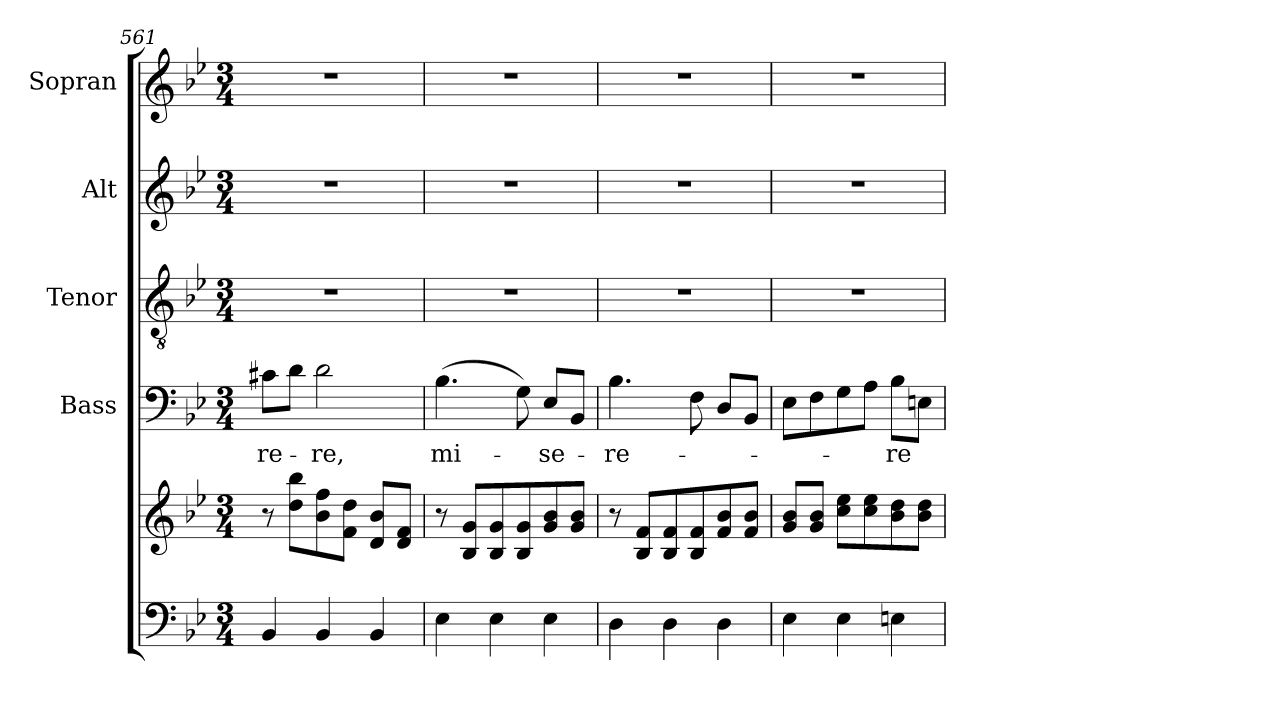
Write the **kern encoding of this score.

**kern	**kern	**kern	**text	**kern	**kern	**kern
*part5	*part5	*part4	*part4	*part3	*part2	*part1
*staff6	*staff5	*staff4	*staff4	*staff3	*staff2	*staff1
*	*	*I"Bass	*	*I"Tenor	*I"Alt	*I"Sopran
*	*	*I'B.	*	*I'T.	*I'A.	*I'S.
*clefF4	*clefG2	*clefF4	*	*clefGv2	*clefG2	*clefG2
*k[b-e-]	*k[b-e-]	*k[b-e-]	*	*k[b-e-]	*k[b-e-]	*k[b-e-]
*B-:	*B-:	*B-:	*	*B-:	*B-:	*B-:
*M3/4	*M3/4	*M3/4	*	*M3/4	*M3/4	*M3/4
=561	=561	=561	=561	=561	=561	=561
!	!	!	!LO:LY:b	!	!	!
4BB-/	8r	8c#X\L	-re-	2.r	2.r	2.r
.	8dd\ 8bb-\L	8d\J	.	.	.	.
!	!	!	!LO:LY:b	!	!	!
4BB-/	8b-\ 8ff\	2d\	-re,	.	.	.
.	8f\ 8dd\J	.	.	.	.	.
4BB-/	8d/ 8b-/L	.	.	.	.	.
.	8d/ 8f/J	.	.	.	.	.
=562	=562	=562	=562	=562	=562	=562
!	!	!	!LO:LY:b	!	!	!
4E-\	8r	(>4.B-\	mi-	2.r	2.r	2.r
.	8B-/ 8g/L	.	.	.	.	.
4E-\	8B-/ 8g/	.	.	.	.	.
.	8B-/ 8g/	8G\)	.	.	.	.
!	!	!	!LO:LY:b	!	!	!
4E-\	8g/ 8b-/	8E-/L	-se-	.	.	.
.	8g/ 8b-/J	8BB-/J	.	.	.	.
!!LO:LB:g=z
=563	=563	=563	=563	=563	=563	=563
!	!	!	!LO:LY:b	!	!	!
4D\	8r	4.B-\	-re-	2.r	2.r	2.r
.	8B-/ 8f/L	.	.	.	.	.
4D\	8B-/ 8f/	.	.	.	.	.
.	8B-/ 8f/	8F\	.	.	.	.
4D\	8f/ 8b-/	8D/L	.	.	.	.
.	8f/ 8b-/J	8BB-/J	.	.	.	.
=564	=564	=564	=564	=564	=564	=564
4E-\	8g/ 8b-/L	8E-\L	.	2.r	2.r	2.r
.	8g/ 8b-/J	8F\	.	.	.	.
4E-\	8cc\ 8ee-\L	8G\	.	.	.	.
.	8cc\ 8ee-\	8A\J	.	.	.	.
!	!	!	!LO:LY:b	!	!	!
4En\	8b-\ 8dd\	8B-\L	-re	.	.	.
.	8b-\ 8dd\J	8En\J	.	.	.	.
=	=	=	=	=	=	=
*-	*-	*-	*-	*-	*-	*-
